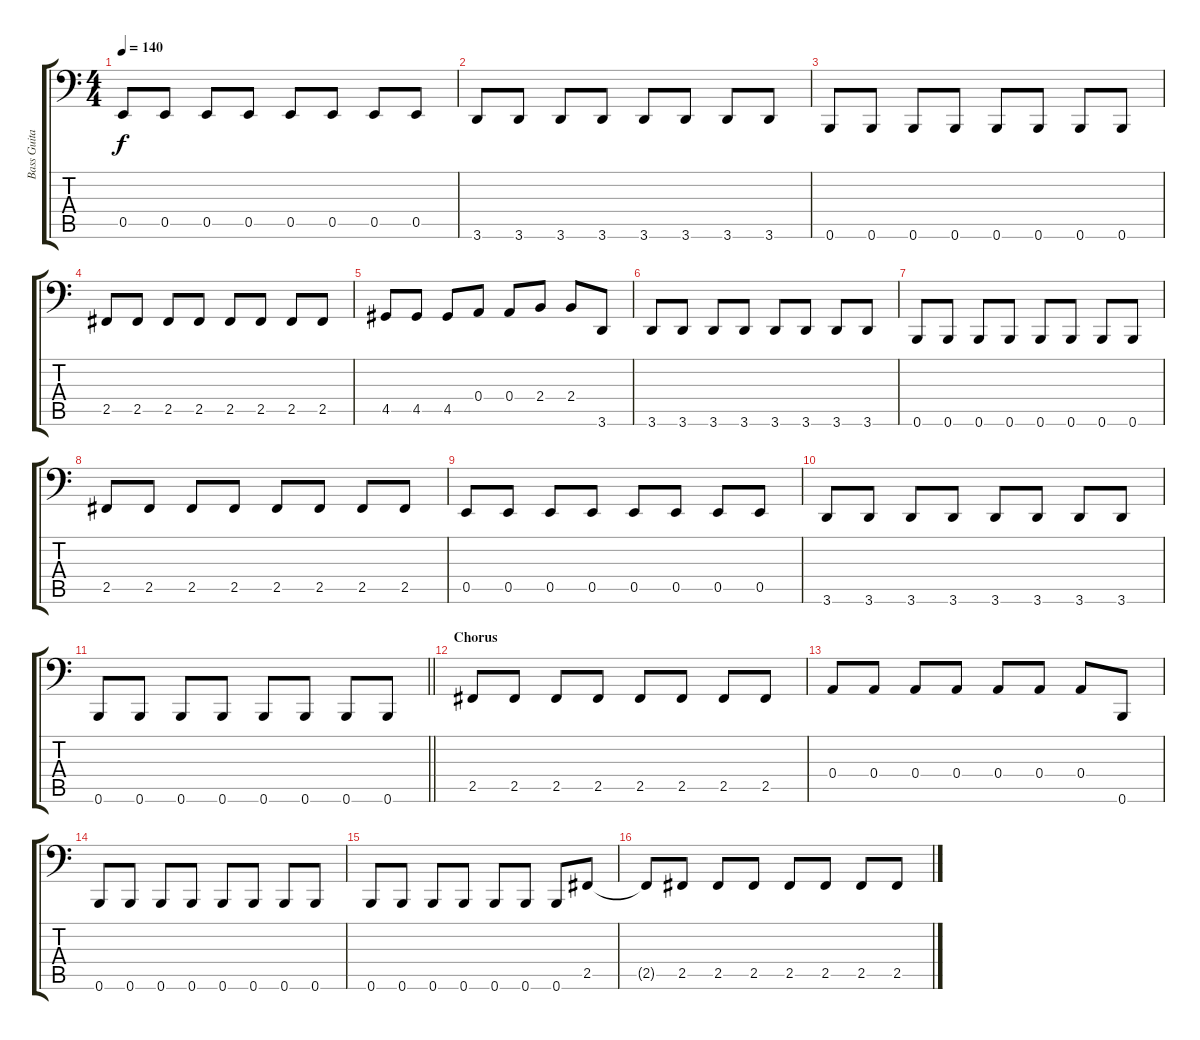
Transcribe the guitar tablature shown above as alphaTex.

\track ("Bass Guitar" "Bass Guita") {instrument electricbassfinger}
\staff {score tabs}
\tuning (C3 G2 D2 A1 E1 B0) {hide}
\ts (4 4)
\tempo 140
\clef f4
\ks c
0.5.8{dy f} 0.5.8 0.5.8 0.5.8 0.5.8 0.5.8 0.5.8 0.5.8 |
3.6.8 3.6.8 3.6.8 3.6.8 3.6.8 3.6.8 3.6.8 3.6.8 |
0.6.8 0.6.8 0.6.8 0.6.8 0.6.8 0.6.8 0.6.8 0.6.8 |
2.5.8 2.5.8 2.5.8 2.5.8 2.5.8 2.5.8 2.5.8 2.5.8 |
4.5.8 4.5.8 4.5.8 0.4.8 0.4.8 2.4.8 2.4.8 3.6.8 |
3.6.8 3.6.8 3.6.8 3.6.8 3.6.8 3.6.8 3.6.8 3.6.8 |
0.6.8 0.6.8 0.6.8 0.6.8 0.6.8 0.6.8 0.6.8 0.6.8 |
2.5.8 2.5.8 2.5.8 2.5.8 2.5.8 2.5.8 2.5.8 2.5.8 |
0.5.8 0.5.8 0.5.8 0.5.8 0.5.8 0.5.8 0.5.8 0.5.8 |
3.6.8 3.6.8 3.6.8 3.6.8 3.6.8 3.6.8 3.6.8 3.6.8 |
\barLineRight lightlight
0.6.8 0.6.8 0.6.8 0.6.8 0.6.8 0.6.8 0.6.8 0.6.8 |
\section ("" "Chorus")
2.5.8 2.5.8 2.5.8 2.5.8 2.5.8 2.5.8 2.5.8 2.5.8 |
0.4.8 0.4.8 0.4.8 0.4.8 0.4.8 0.4.8 0.4.8 0.6.8 |
0.6.8 0.6.8 0.6.8 0.6.8 0.6.8 0.6.8 0.6.8 0.6.8 |
0.6.8 0.6.8 0.6.8 0.6.8 0.6.8 0.6.8 0.6.8 2.5.8 |
2.5{t}.8 2.5.8 2.5.8 2.5.8 2.5.8 2.5.8 2.5.8 2.5.8
